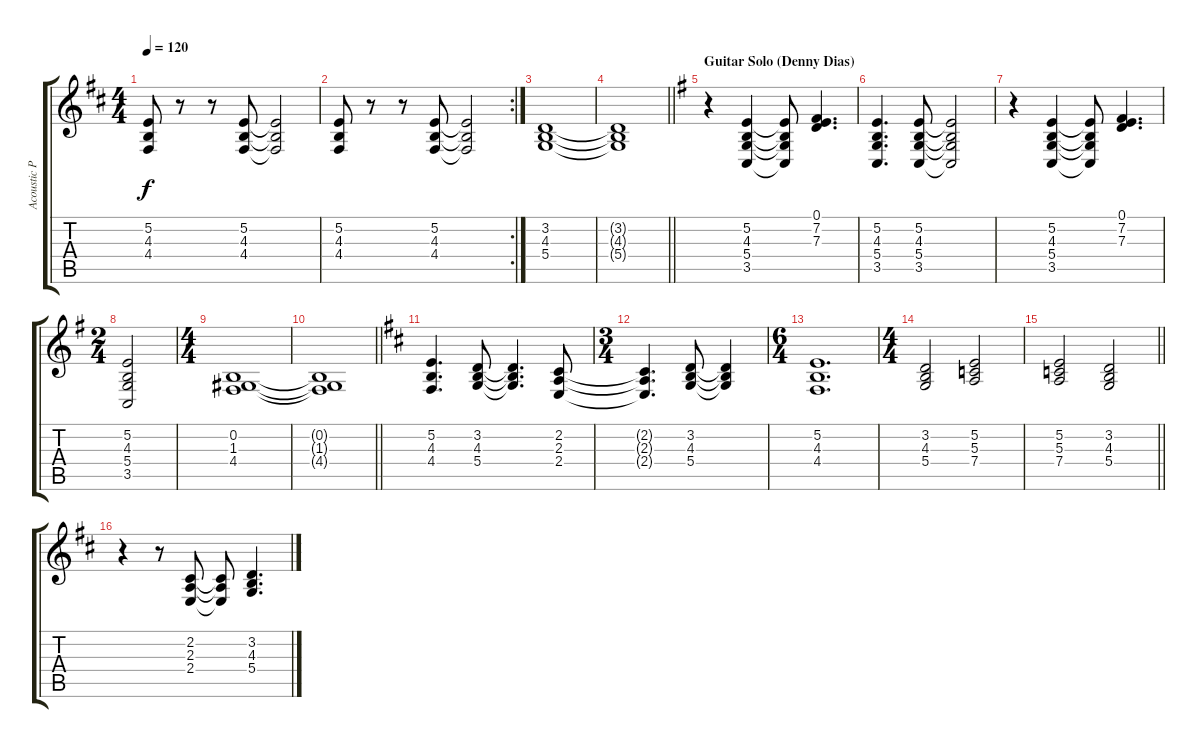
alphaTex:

\track ("Acoustic Piano" "Acoustic P") {instrument brightacousticpiano}
\staff {score tabs}
\tuning (E4 B3 G3 D3 A2 E2) {hide}
\ts (4 4)
\tempo 120
\clef g2
\ks d
(5.2 4.3 4.4).8{dy f} r.8 r.8 (5.2 4.3 4.4).8 (5.2{t} 4.3{t} 4.4{t}).2 |
\rc 2
(5.2 4.3 4.4).8 r.8 r.8 (5.2 4.3 4.4).8 (5.2{t} 4.3{t} 4.4{t}).2 |
(3.2 4.3 5.4).1 |
\barLineRight lightlight
(3.2{t} 4.3{t} 5.4{t}).1 |
\section ("" "Guitar Solo (Denny Dias)")
\ks g
r.4 (5.2 4.3 5.4 3.5).4 (5.2{t} 4.3{t} 5.4{t} 3.5{t}).8 (0.1 7.2 7.3).4{d} |
(5.2 4.3 5.4 3.5).4{d} (5.2 4.3 5.4 3.5).8 (5.2{t} 4.3{t} 5.4{t} 3.5{t}).2 |
r.4 (5.2 4.3 5.4 3.5).4 (5.2{t} 4.3{t} 5.4{t} 3.5{t}).8 (0.1 7.2 7.3).4{d} |
\ts (2 4)
(5.2 4.3 5.4 3.5).2 |
\ts (4 4)
(0.2 1.3 4.4).1 |
\barLineRight lightlight
(0.2{t} 1.3{t} 4.4{t}).1 |
\ks d
(5.2 4.3 4.4).4{d} (3.2 4.3 5.4).8 (3.2{t} 4.3{t} 5.4{t}).4{d} (2.2 2.3 2.4).8 |
\ts (3 4)
(2.2{t} 2.3{t} 2.4{t}).4{d} (3.2 4.3 5.4).8 (3.2{t} 4.3{t} 5.4{t}).4 |
\ts (6 4)
(5.2 4.3 4.4).1{d} |
\ts (4 4)
(3.2 4.3 5.4).2 (5.2 5.3 7.4).2 |
\barLineRight lightlight
(5.2 5.3 7.4).2 (3.2 4.3 5.4).2 |
r.4 r.8 (2.2 2.3 2.4).8 (2.2{t} 2.3{t} 2.4{t}).8 (3.2 4.3 5.4).4{d}
